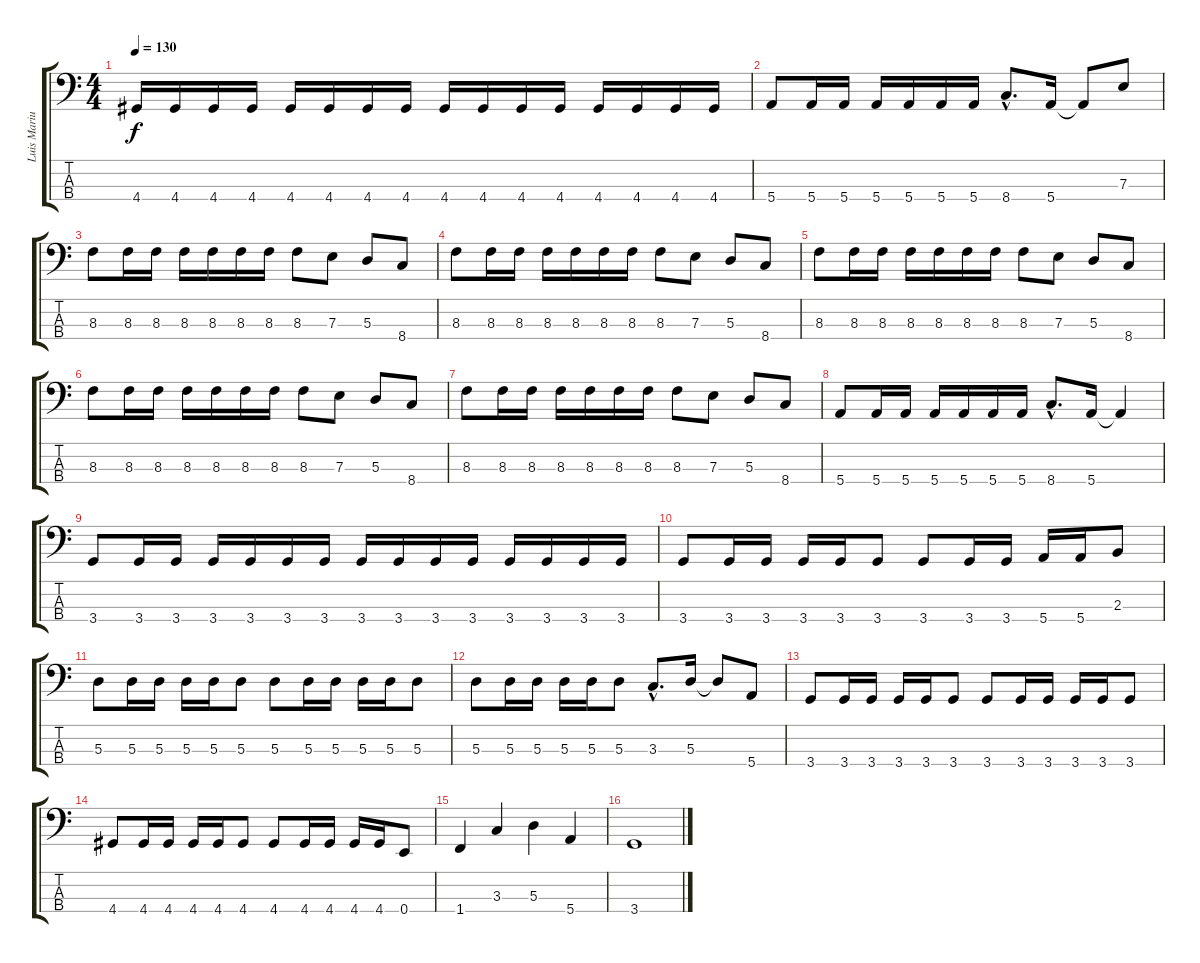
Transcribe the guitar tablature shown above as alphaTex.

\track ("Luis Mariuti" "Luis Mariu") {instrument electricbasspick}
\staff {score tabs}
\tuning (G2 D2 A1 E1) {hide}
\ts (4 4)
\tempo 130
\clef f4
\ks c
4.4.16{dy f} 4.4.16 4.4.16 4.4.16 4.4.16 4.4.16 4.4.16 4.4.16 4.4.16 4.4.16 4.4.16 4.4.16 4.4.16 4.4.16 4.4.16 4.4.16 |
5.4.8 5.4.16 5.4.16 5.4.16 5.4.16 5.4.16 5.4.16 8.4{hac}.8{d} 5.4.16 5.4{t}.8 7.3.8 |
8.3.8 8.3.16 8.3.16 8.3.16 8.3.16 8.3.16 8.3.16 8.3.8 7.3.8 5.3.8 8.4.8 |
8.3.8 8.3.16 8.3.16 8.3.16 8.3.16 8.3.16 8.3.16 8.3.8 7.3.8 5.3.8 8.4.8 |
8.3.8 8.3.16 8.3.16 8.3.16 8.3.16 8.3.16 8.3.16 8.3.8 7.3.8 5.3.8 8.4.8 |
8.3.8 8.3.16 8.3.16 8.3.16 8.3.16 8.3.16 8.3.16 8.3.8 7.3.8 5.3.8 8.4.8 |
8.3.8 8.3.16 8.3.16 8.3.16 8.3.16 8.3.16 8.3.16 8.3.8 7.3.8 5.3.8 8.4.8 |
5.4.8 5.4.16 5.4.16 5.4.16 5.4.16 5.4.16 5.4.16 8.4{hac}.8{d} 5.4.16 5.4{t}.4 |
3.4.8 3.4.16 3.4.16 3.4.16 3.4.16 3.4.16 3.4.16 3.4.16 3.4.16 3.4.16 3.4.16 3.4.16 3.4.16 3.4.16 3.4.16 |
3.4.8 3.4.16 3.4.16 3.4.16 3.4.16 3.4.8 3.4.8 3.4.16 3.4.16 5.4.16 5.4.16 2.3.8 |
5.3.8 5.3.16 5.3.16 5.3.16 5.3.16 5.3.8 5.3.8 5.3.16 5.3.16 5.3.16 5.3.16 5.3.8 |
5.3.8 5.3.16 5.3.16 5.3.16 5.3.16 5.3.8 3.3{hac}.8{d} 5.3.16 5.3{t}.8 5.4.8 |
3.4.8 3.4.16 3.4.16 3.4.16 3.4.16 3.4.8 3.4.8 3.4.16 3.4.16 3.4.16 3.4.16 3.4.8 |
4.4.8 4.4.16 4.4.16 4.4.16 4.4.16 4.4.8 4.4.8 4.4.16 4.4.16 4.4.16 4.4.16 0.4.8 |
1.4.4 3.3.4 5.3.4 5.4.4 |
3.4.1
